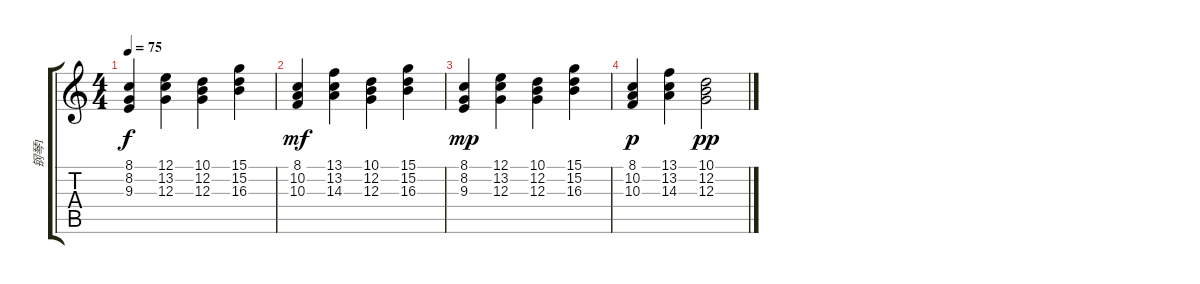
\track ("钢琴1" "钢琴1") {instrument brightacousticpiano}
\staff {score tabs}
\tuning (E4 B3 G3 D3 A2 E2) {hide}
\ts (4 4)
\tempo 75
\clef g2
\ks c
(8.1 8.2 9.3).4{dy f} (12.1 13.2 12.3).4 (10.1 12.2 12.3).4 (15.1 15.2 16.3).4 |
(8.1 10.2 10.3).4{dy mf} (13.1 13.2 14.3).4 (10.1 12.2 12.3).4 (15.1 15.2 16.3).4 |
(8.1 8.2 9.3).4{dy mp} (12.1 13.2 12.3).4 (10.1 12.2 12.3).4 (15.1 15.2 16.3).4 |
(8.1 10.2 10.3).4{dy p} (13.1 13.2 14.3).4 (10.1 12.2 12.3).2{dy pp}
